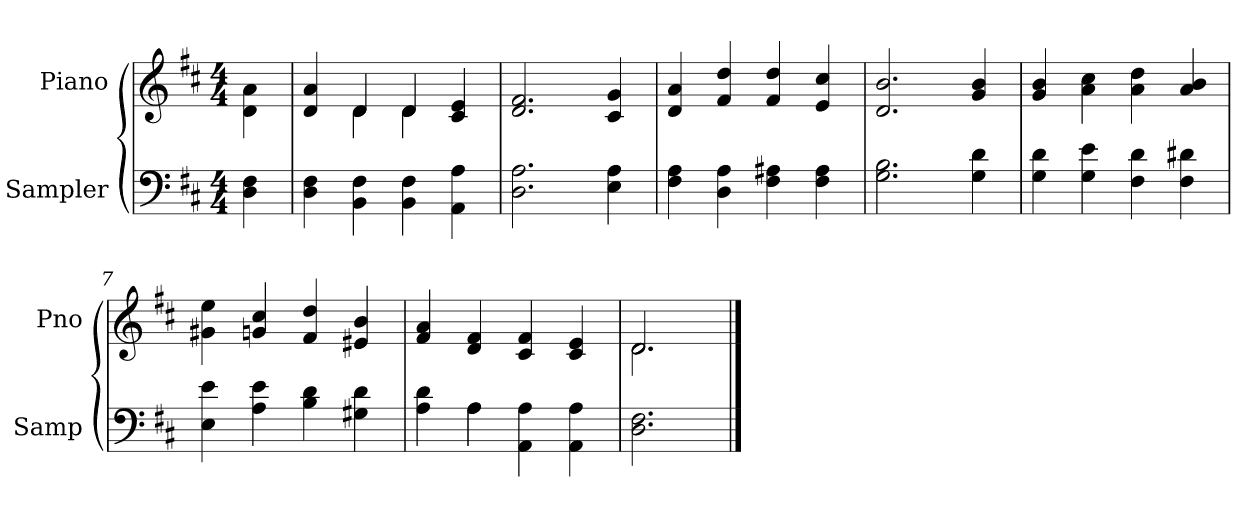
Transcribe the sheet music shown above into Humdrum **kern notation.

**kern	**kern
*part2	*part1
*staff2	*staff1
*I"Sampler	*I"Piano
*I'Samp	*I'Pno
*clefF4	*clefG2
*k[f#c#]	*k[f#c#]
*D:	*D:
*M4/4	*M4/4
=1	=1
4D 4F#	4d\ 4a\
=2	=2
*	*^
4D 4F#	4d 4a	4ryy
4BB 4F#	4d/	4d
4BB 4F#	4d/	4d
4AA 4A	4c# 4e	4ryy
*	*v	*v
=3	=3
2.D 2.A	2.d 2.f#
4E 4A	4c# 4g
=4	=4
4F# 4A	4d 4a
4D 4A	4f# 4dd
4F# 4A#X	4f# 4dd
4F# 4A#	4e 4cc#
=5	=5
2.G 2.B	2.d 2.b
4G 4d	4g 4b
=6	=6
4G 4d	4g 4b
4G 4e	4a 4cc#
4F# 4d	4a 4dd
4F# 4d#X	4a 4b
=7	=7
4E 4e	4g#X 4ee
4A 4e	4gn 4cc#
4B 4d	4f# 4dd
4G#X 4d	4e#X 4b
=8	=8
*^	*
4A 4d	4ryy	4f# 4a
4A\	4A	4d 4f#
4AA 4A	2ryy	4c# 4f#
4AA 4A	.	4c# 4e
*v	*v	*
=9	=9
*	*^
2.D 2.F#	2.d/	2.d
*	*v	*v
==	==
*-	*-
